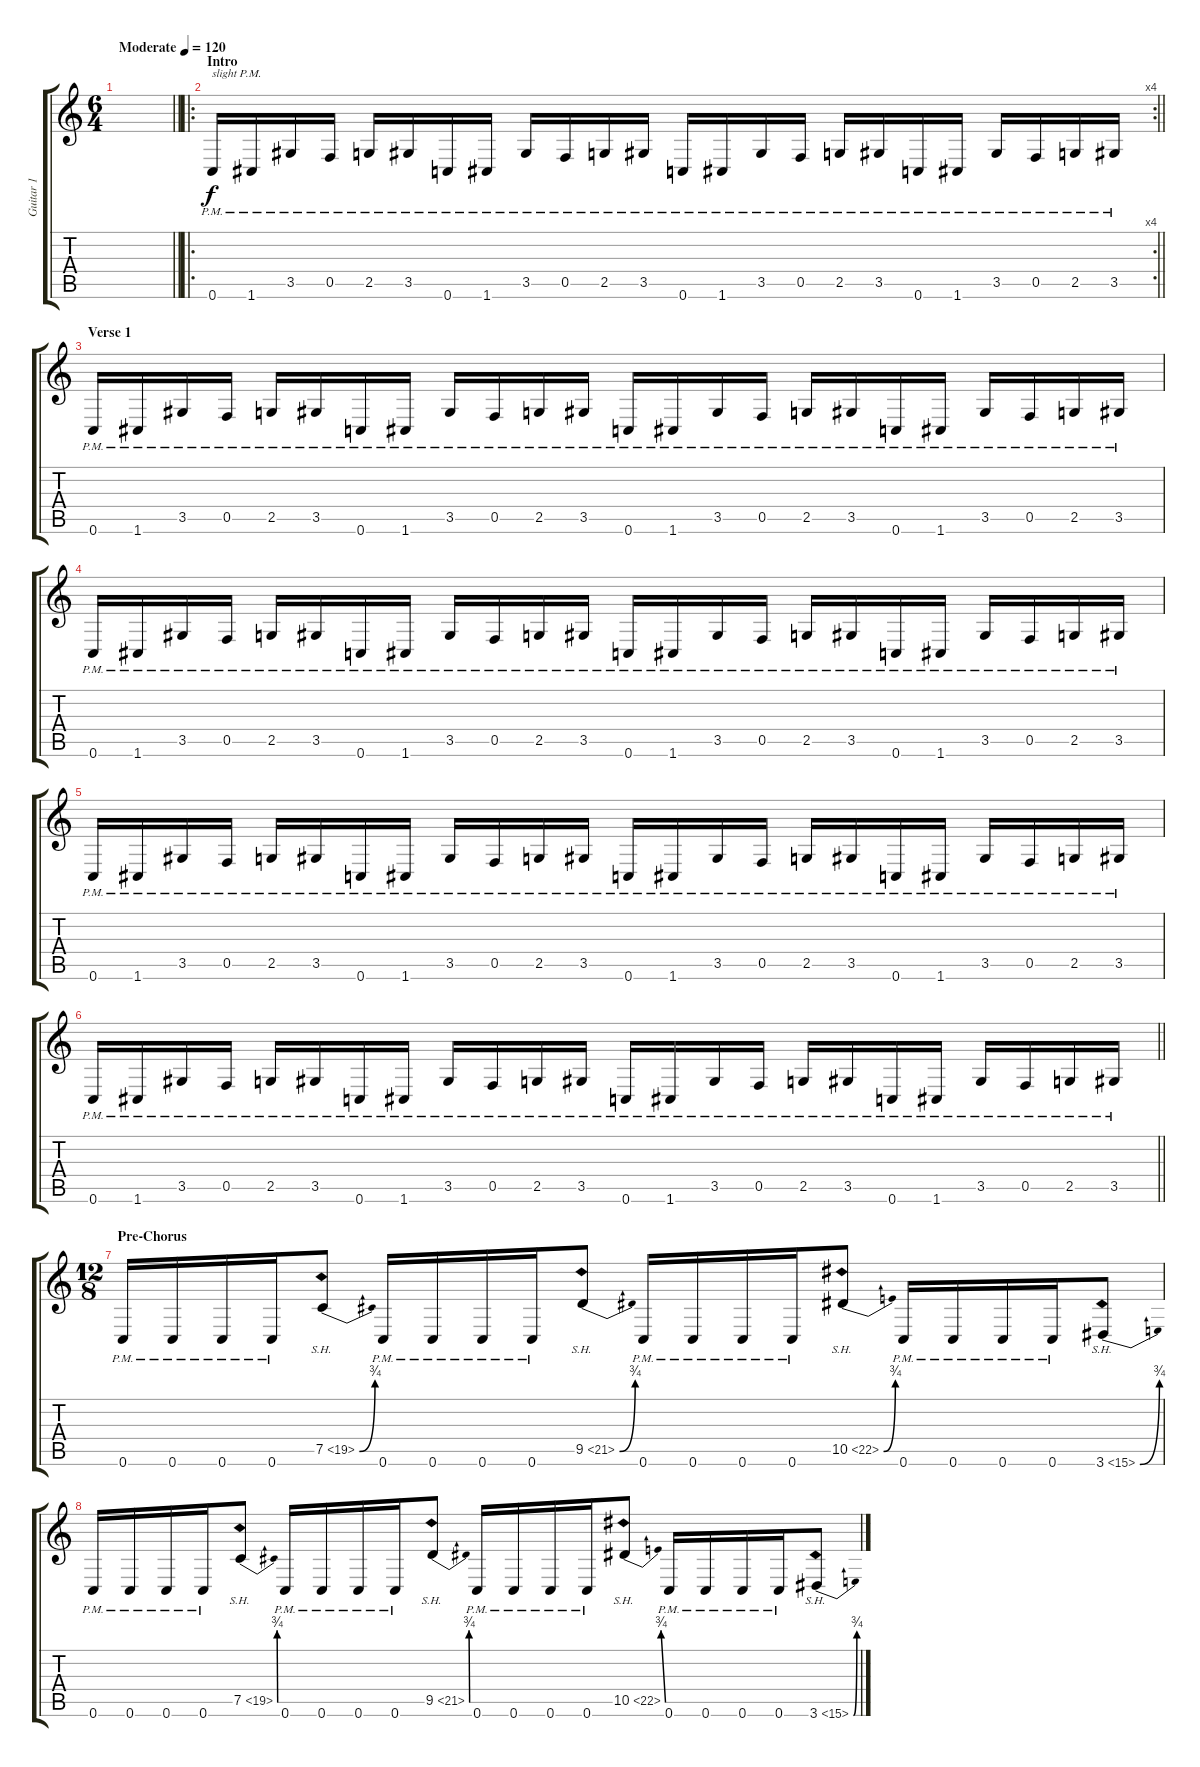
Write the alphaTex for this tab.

\track ("Guitar 1" "Guitar 1") {instrument distortionguitar}
\staff {score tabs}
\tuning (C4 G3 Eb3 Bb2 F2 C2) {hide}
\ts (6 4)
\tempo (120 "Moderate")
\clef g2
\barLineRight lightlight
\ks c
|
\ro
\rc 4
\section ("" "Intro")
\barLineRight lightlight
0.6{pm}.16{txt "slight P.M."} 1.6{pm}.16 3.5{pm}.16 0.5{pm}.16 2.5{pm}.16 3.5{pm}.16 0.6{pm}.16 1.6{pm}.16 3.5{pm}.16 0.5{pm}.16 2.5{pm}.16 3.5{pm}.16 0.6{pm}.16 1.6{pm}.16 3.5{pm}.16 0.5{pm}.16 2.5{pm}.16 3.5{pm}.16 0.6{pm}.16 1.6{pm}.16 3.5{pm}.16 0.5{pm}.16 2.5{pm}.16 3.5{pm}.16 |
\section ("" "Verse 1")
0.6{pm}.16 1.6{pm}.16 3.5{pm}.16 0.5{pm}.16 2.5{pm}.16 3.5{pm}.16 0.6{pm}.16 1.6{pm}.16 3.5{pm}.16 0.5{pm}.16 2.5{pm}.16 3.5{pm}.16 0.6{pm}.16 1.6{pm}.16 3.5{pm}.16 0.5{pm}.16 2.5{pm}.16 3.5{pm}.16 0.6{pm}.16 1.6{pm}.16 3.5{pm}.16 0.5{pm}.16 2.5{pm}.16 3.5{pm}.16 |
0.6{pm}.16 1.6{pm}.16 3.5{pm}.16 0.5{pm}.16 2.5{pm}.16 3.5{pm}.16 0.6{pm}.16 1.6{pm}.16 3.5{pm}.16 0.5{pm}.16 2.5{pm}.16 3.5{pm}.16 0.6{pm}.16 1.6{pm}.16 3.5{pm}.16 0.5{pm}.16 2.5{pm}.16 3.5{pm}.16 0.6{pm}.16 1.6{pm}.16 3.5{pm}.16 0.5{pm}.16 2.5{pm}.16 3.5{pm}.16 |
0.6{pm}.16 1.6{pm}.16 3.5{pm}.16 0.5{pm}.16 2.5{pm}.16 3.5{pm}.16 0.6{pm}.16 1.6{pm}.16 3.5{pm}.16 0.5{pm}.16 2.5{pm}.16 3.5{pm}.16 0.6{pm}.16 1.6{pm}.16 3.5{pm}.16 0.5{pm}.16 2.5{pm}.16 3.5{pm}.16 0.6{pm}.16 1.6{pm}.16 3.5{pm}.16 0.5{pm}.16 2.5{pm}.16 3.5{pm}.16 |
\barLineRight lightlight
0.6{pm}.16 1.6{pm}.16 3.5{pm}.16 0.5{pm}.16 2.5{pm}.16 3.5{pm}.16 0.6{pm}.16 1.6{pm}.16 3.5{pm}.16 0.5{pm}.16 2.5{pm}.16 3.5{pm}.16 0.6{pm}.16 1.6{pm}.16 3.5{pm}.16 0.5{pm}.16 2.5{pm}.16 3.5{pm}.16 0.6{pm}.16 1.6{pm}.16 3.5{pm}.16 0.5{pm}.16 2.5{pm}.16 3.5{pm}.16 |
\ts (12 8)
\section ("" "Pre-Chorus")
0.6{pm}.16 0.6{pm}.16 0.6{pm}.16 0.6{pm}.16 7.5{be (bend 0 0 60 3) sh 12}.8 0.6{pm}.16 0.6{pm}.16 0.6{pm}.16 0.6{pm}.16 9.5{be (bend 0 0 60 3) sh 12}.8 0.6{pm}.16 0.6{pm}.16 0.6{pm}.16 0.6{pm}.16 10.5{be (bend 0 0 60 3) sh 12}.8 0.6{pm}.16 0.6{pm}.16 0.6{pm}.16 0.6{pm}.16 3.6{be (bend 0 0 60 3) sh 12}.8 |
0.6{pm}.16 0.6{pm}.16 0.6{pm}.16 0.6{pm}.16 7.5{be (bend 0 0 60 3) sh 12}.8 0.6{pm}.16 0.6{pm}.16 0.6{pm}.16 0.6{pm}.16 9.5{be (bend 0 0 60 3) sh 12}.8 0.6{pm}.16 0.6{pm}.16 0.6{pm}.16 0.6{pm}.16 10.5{be (bend 0 0 60 3) sh 12}.8 0.6{pm}.16 0.6{pm}.16 0.6{pm}.16 0.6{pm}.16 3.6{be (bend 0 0 60 3) sh 12}.8
